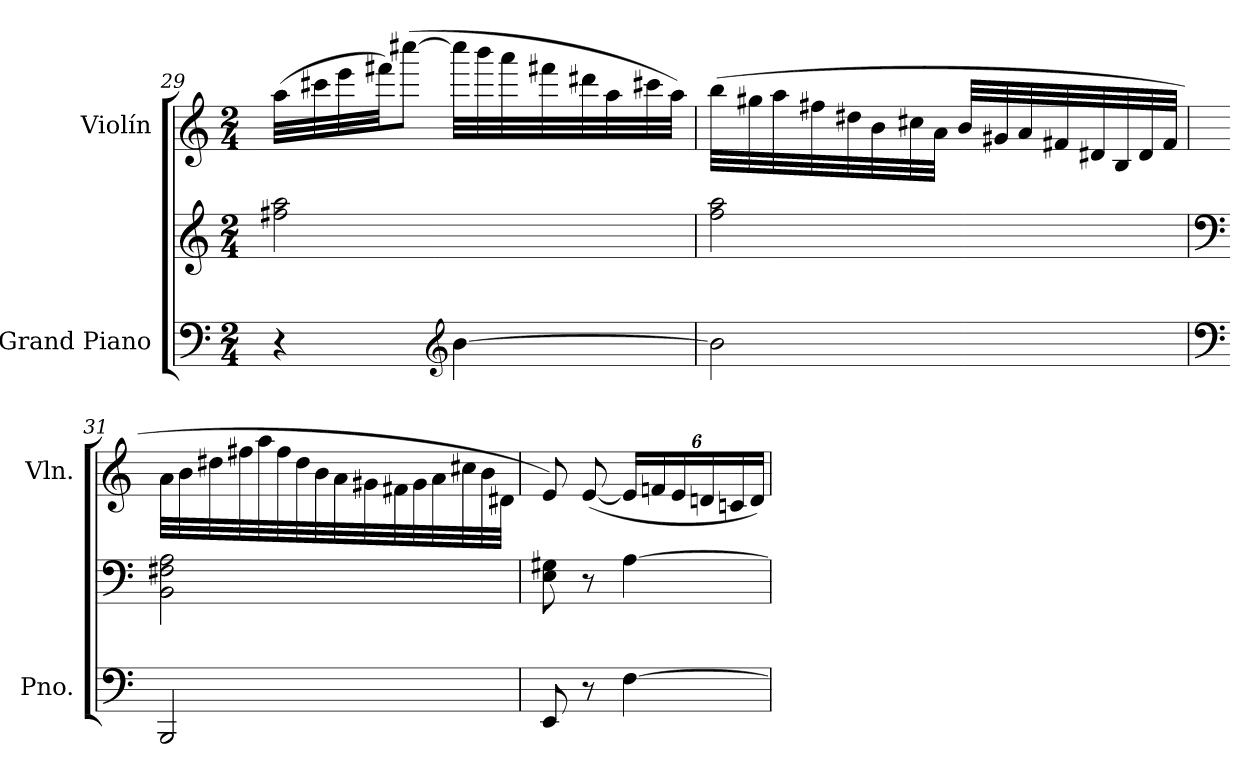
**kern	**kern	**kern
*part2	*part2	*part1
*staff3	*staff2	*staff1
*I"Grand Piano	*	*I"Violín
*I'Pno.	*	*I'Vln.
*clefF4	*clefG2	*clefG2
*k[]	*k[]	*k[]
*M2/4	*M2/4	*M2/4
=29	=29	=29
4r	2ff#X\ 2aa\	(32aa\LLL
.	.	32ccc#X\
.	.	32eee\
.	.	32fff#X\JJ)
.	.	([8cccc#X\J
*clefG2	*	*
[4b\	.	32cccc#\LLL]
*	*	*MM60
.	.	32bbb\
.	.	32aaa\
.	.	32fff#X\
.	.	32ddd#X\
.	.	32aa\
.	.	32ccc#X\
.	.	32aa\JJJ)
!!LO:PB:g=z
=30	=30	=30
2b\]	2ff\ 2aa\	(32bb\LLL
.	.	32gg#X\
.	.	32aa\
.	.	32ff#X\
.	.	32dd#X\
.	.	32b\
.	.	32cc#X\
.	.	32a\JJJ
.	.	32b/LLL
.	.	32g#X/
.	.	32a/
.	.	32f#X/
.	.	32d#X/
.	.	32B/
.	.	32d#/
.	.	32f#/JJJ
=31	=31	=31
*clefF4	*clefF4	*
2BBB/	2BB\ 2F#X\ 2A\	32a\LLL
.	.	32b\
.	.	32dd#X\
.	.	32ff#X\
.	.	32aa\
.	.	32ff#\
.	.	32dd#\
.	.	32b\
.	.	32a\
.	.	32g#X\
.	.	32f#X\
.	.	32g#\
.	.	32a\
.	.	32cc#X\
.	.	32b\
.	.	32d#X\JJJ
!!LO:LB:g=z
=32	=32	=32
*	*	*MM50
8EE/	8E\ 8G#X\	8e/)
8r	8r	([8e/
*	*	*Xbrackettup
[4F\	[4A\	24e/LL]
.	.	24fn/
.	.	24e/
.	.	24dn/
.	.	24cn/
.	.	24d/JJ)
=	=	=
*-	*-	*-
